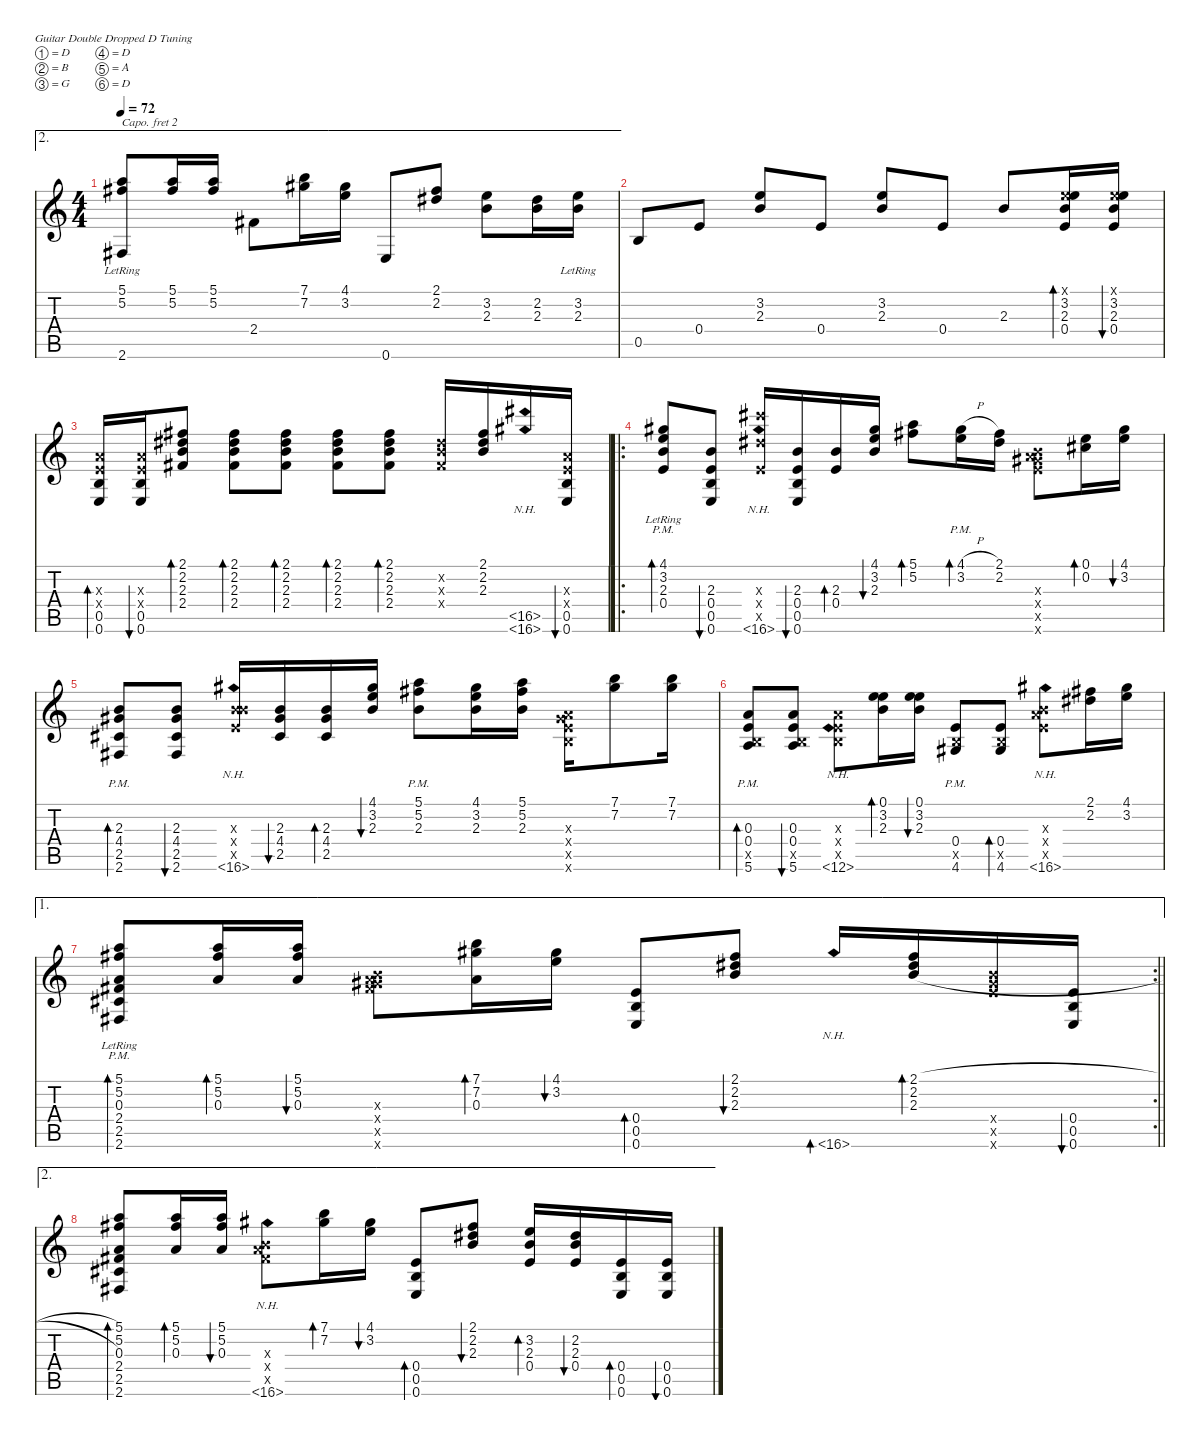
\defaultSystemsLayout 4
\hideDynamics
\bracketExtendMode nobrackets
\singleTrackTrackNamePolicy hidden
\multiTrackTrackNamePolicy hidden
\firstSystemTrackNameOrientation horizontal
\otherSystemsTrackNameOrientation horizontal
\extendBarLines
\chordDiagramsInScore
\track ("咄轟 1" "s.guit.") {instrument acousticguitarsteel}
\staff {score tabs}
\capo 2
\tuning (D4 B3 G3 D3 A2 D2)
\ae 2
\ts (4 4)
\tempo 72
\clef g2
\ks c
(5.1{lr} 5.2{acc #} 2.6{acc #}).8{dy f beam Up} (5.1 5.2{acc #}).16{beam Up} (5.1 5.2{acc #}).16{beam Up} 2.4{acc #}.8{beam Down} (7.1 7.2{acc #}).16{beam Down} (4.1{acc #} 3.2).16{beam Down} 0.6.8{beam Up} (2.1{acc #} 2.2{acc #}).8{beam Up} (3.2 2.3).8{beam Down} (2.2{acc #} 2.3).16{beam Down} (3.2 2.3{lr}).16{beam Down} |
0.5.8{beam Up} 0.4.8{beam Up} (3.2 2.3).8{beam Up} 0.4.8{beam Up} (3.2 2.3).8{beam Up} 0.4.8{beam Up} 2.3.8{beam Up} (0.1{x} 3.2 2.3 0.4).16{bd 60 beam Up} (0.1{x} 3.2 2.3 0.4).16{bu 60 beam Up} |
(0.3{x} 0.4{x} 0.5 0.6).16{bd 30 beam Up} (0.3{x} 0.4{x} 0.5 0.6).16{bu 30 beam Up} (2.1{acc #} 2.2{acc #} 2.3 2.4{acc #}).8{bd 30 beam Up} (2.1{acc #} 2.2{acc #} 2.3 2.4{acc #}).8{bd 30 beam Down} (2.1{acc #} 2.2{acc #} 2.3 2.4{acc #}).8{bd 30 beam Down} (2.1{acc #} 2.2{acc #} 2.3 2.4{acc #}).8{bd 30 beam Down} (2.1{acc #} 2.2{acc #} 2.3 2.4{acc #}).8{bd 30 beam Down} (2.2{x acc #} 2.3{x} 2.4{x acc #}).16{beam Up} (2.1{acc #} 2.2{acc #} 2.3).16{beam Up} (16.5{nh acc #} 16.6{nh acc #}).16{beam Up} (0.3{x} 0.4{x} 0.5 0.6).16{bu 30 beam Up} |
\ro
(4.1{lr acc #} 3.2 2.3{pm} 0.4).8{bd 120 beam Up} (2.3 0.4 0.5 0.6).8{bu 30 beam Up} (16.3{x acc #} 0.4{x} 16.5{x acc #} 16.6{nh acc #}).16{beam Up} (2.3 0.4 0.5 0.6).16{bu 30 beam Up} (2.3 0.4).16{bd 30 beam Up} (4.1{acc #} 3.2 2.3).16{bu 30 beam Up} (5.1 5.2{acc #}).8{bd 30 beam Down} (4.1{h pm acc #} 3.2).16{bd 30 beam Down} (2.1{acc #} 2.2{acc #}).16{beam Down} (0.3{x} 0.4{x} 12.5{x} 16.6{x acc #}).8{beam Down} (0.1 0.2{acc #}).16{bd 30 beam Down} (4.1{acc #} 3.2).16{bu 30 beam Down} |
(2.3 4.4{acc #} 2.5{pm acc #} 2.6{acc #}).8{bd 30 beam Up} (2.3 4.4{acc #} 2.5{acc #} 2.6{acc #}).8{bu 30 beam Up} (2.3{x} 0.4{x} 12.5{x} 16.6{nh acc #}).16{beam Up} (2.3 4.4{acc #} 2.5{acc #}).16{bu 30 beam Up} (2.3 4.4{acc #} 2.5{acc #}).16{bd 30 beam Up} (4.1{acc #} 3.2 2.3).16{bu 30 beam Up} (5.1 5.2{pm acc #} 2.3).8{beam Down} (4.1{acc #} 3.2 2.3).16{beam Down} (5.1 5.2{acc #} 2.3).16{beam Down} (0.3{x} 0.4{x} 0.5{x} 16.6{x acc #}).16{beam Down} (7.1 7.2{acc #}).8{beam Down} (7.1 7.2{acc #}).16{beam Down} |
(0.3{pm} 0.4 0.5{x} 5.6).8{bd 30 beam Up} (0.3 0.4 0.5{x} 5.6).8{bu 30 beam Up} (0.3{x} 0.4{x} 0.5{x} 12.6{nh}).8{beam Down} (0.1 3.2 2.3).16{bd 30 beam Down} (0.1 3.2 2.3).16{bu 30 beam Down} (0.4 0.5{x} 4.6{pm acc #}).8{beam Up} (0.4 0.5{x} 4.6{acc #}).8{bd 30 beam Up} (0.3{x} 0.4{x} 12.5{x} 16.6{nh acc #}).8{beam Down} (2.1{acc #} 2.2{acc #}).16{beam Down} (4.1{acc #} 3.2).16{beam Down} |
\ae 1
\rc 2
\barLineRight lightlight
(5.1{lr} 5.2{acc #} 0.3 2.4{pm acc #} 2.5{acc #} 2.6{acc #}).8{bd 30 beam Up} (5.1 5.2{acc #} 0.3).16{bd 30 beam Up} (5.1 5.2{acc #} 0.3).16{bu 30 beam Up} (0.3{x} 2.4{x acc #} 12.5{x} 16.6{x acc #}).8{beam Down} (7.1 7.2{acc #} 0.3).16{bd 30 beam Down} (4.1{acc #} 3.2).16{bu 30 beam Down} (0.4 0.5 0.6).8{bd 30 beam Up} (2.1{acc #} 2.2{acc #} 2.3).8{bu 30 beam Up} 16.6{nh acc #}.16{bd 60 beam Up} (2.1{h acc #} 2.2{acc #} 2.3{h}).16{bd 30 beam Up} (0.4{x} 12.5{x} 16.6{x acc #}).16{beam Up} (0.4 0.5 0.6).16{bu 60 beam Up} |
\ae 2
(5.1 5.2{acc #} 0.3 2.4{acc #} 2.5{acc #} 2.6{acc #}).8{bd 60 beam Up} (5.1 5.2{acc #} 0.3).16{bd 60 beam Up} (5.1 5.2{acc #} 0.3).16{bu 60 beam Up} (0.3{x} 2.4{x acc #} 12.5{x} 16.6{nh acc #}).8{beam Down} (7.1 7.2{acc #}).16{bd 30 beam Down} (4.1{acc #} 3.2).16{bu 30 beam Down} (0.4 0.5 0.6).8{bd 30 beam Up} (2.1{acc #} 2.2{acc #} 2.3).8{bu 30 beam Up} (3.2 2.3 0.4).16{bd 60 beam Up} (2.2{acc #} 2.3 0.4).16{bu 30 beam Up} (0.4 0.5 0.6).16{bd 30 beam Up} (0.4 0.5 0.6).16{bu 30 beam Up}
